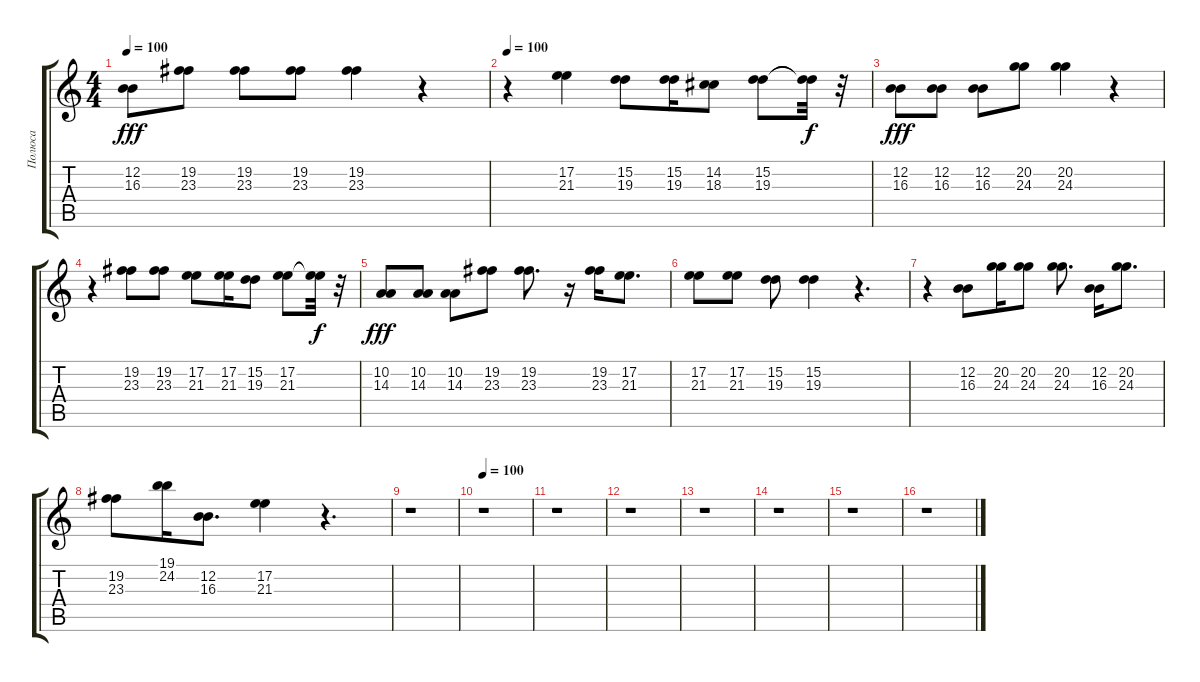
\track ("Полюса" "Полюса") {instrument altosax}
\staff {score tabs}
\tuning (E4 B3 G3 D3 A2 E2) {hide}
\ts (4 4)
\tempo 100
\clef g2
\ks c
(12.2 16.3).8{dy fff volume 16 instrument englishhorn} (19.2 23.3).8 (19.2 23.3).8 (19.2 23.3).8 (19.2 23.3).4 r.4 |
\tempo 100
r.4 (17.2 21.3).4 (15.2 19.3).8 (15.2 19.3).16 (14.2 18.3).8 (15.2 19.3).8 (15.2{t} 19.3{t}).32{dy f} r.32 |
(12.2 16.3).8{dy fff} (12.2 16.3).8 (12.2 16.3).8 (20.2 24.3).8 (20.2 24.3).4 r.4 |
r.4 (19.2 23.3).8 (19.2 23.3).8 (17.2 21.3).8 (17.2 21.3).16 (15.2 19.3).8 (17.2 21.3).8 (17.2{t} 21.3{t}).32{dy f} r.32 |
(10.2 14.3).8{dy fff} (10.2 14.3).8 (10.2 14.3).8 (19.2 23.3).8 (19.2 23.3).8{d} r.16 (19.2 23.3).16 (17.2 21.3).8{d} |
(17.2 21.3).8 (17.2 21.3).8 (15.2 19.3).8 (15.2 19.3).4 r.4{d} |
r.4 (12.2 16.3).8 (20.2 24.3).16 (20.2 24.3).8 (20.2 24.3).8{d} (12.2 16.3).16 (20.2 24.3).8{d} |
(19.2 23.3).8 (19.1 24.2).16 (12.2 16.3).8{d} (17.2 21.3).4 r.4{d} |
r.1 |
\tempo 100
r.1 |
r.1 |
r.1 |
r.1 |
r.1 |
r.1 |
r.1
